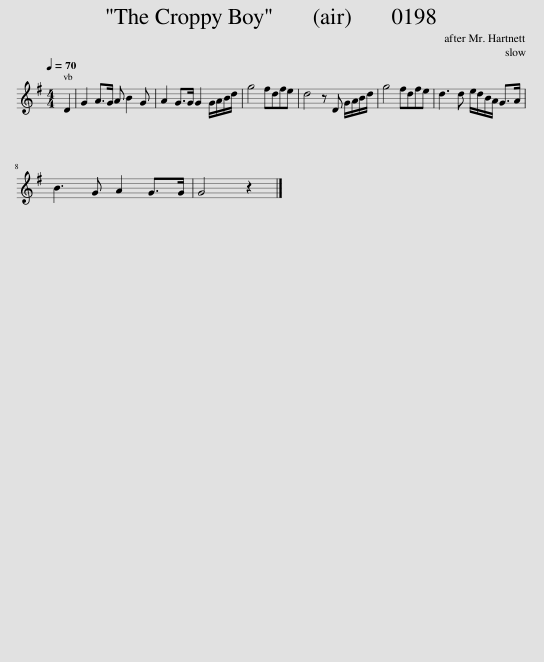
X:1
L:1/8
Q:1/4=70
M:4/4
I:linebreak $
K:G
V:1 treble
V:1
 D2 | G2 A>G A B2 G | A2 G>G G2 G/A/B/d/ | g4 fdfe | d4 z D G/A/B/d/ | %5
 g4 fdfe | d3 d e/d/B/A/ G>A |$ B3 G A2 G>G | G4 z2 |] %9
